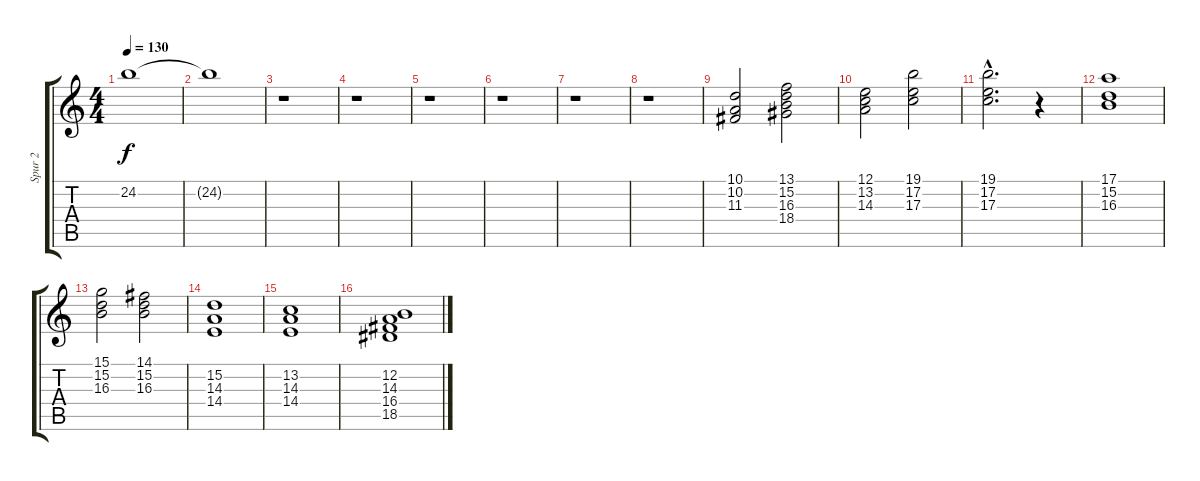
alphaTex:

\track ("Spur 2" "Spur 2") {instrument synthstrings2}
\staff {score tabs}
\tuning (E4 B3 G3 D3 A2 E2) {hide}
\ts (4 4)
\tempo 130
\clef g2
\ks c
24.2{t}.1{dy f} |
24.2{t}.1 |
r.1 |
r.1 |
r.1 |
r.1 |
r.1 |
r.1 |
(10.1 10.2 11.3).2 (13.1 15.2 16.3 18.4).2 |
(12.1 13.2 14.3).2 (19.1 17.2 17.3).2 |
(19.1{hac} 17.2{hac} 17.3{hac}).2{d} r.4 |
(17.1 15.2 16.3).1 |
(15.1 15.2 16.3).2 (14.1 15.2 16.3).2 |
(15.2 14.3 14.4).1 |
(13.2 14.3 14.4).1 |
(12.2 14.3 16.4 18.5).1
